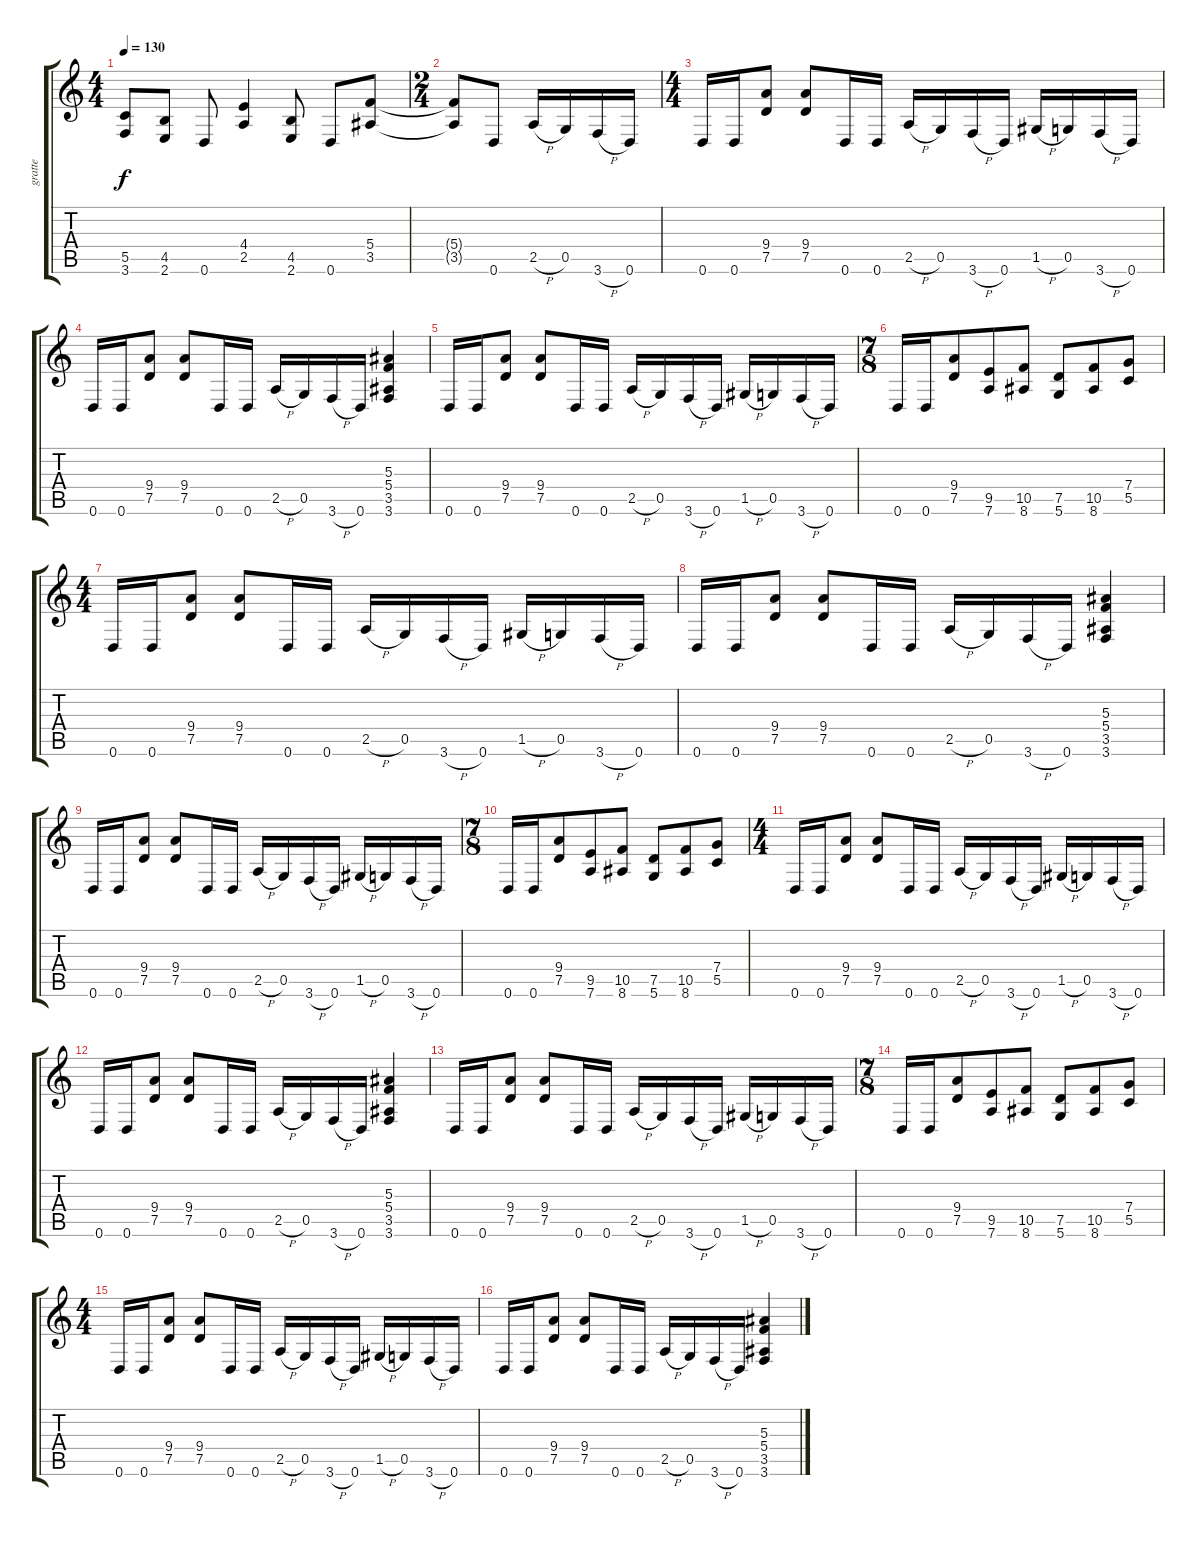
\track ("gratte" "gratte") {instrument distortionguitar}
\staff {score tabs}
\tuning (D4 A3 F3 C3 G2 D2) {hide}
\ts (4 4)
\tempo 130
\clef g2
\ks c
(5.5 3.6).8{dy f} (4.5 2.6).8 0.6.8 (4.4 2.5).4 (4.5 2.6).8 0.6.8 (5.4 3.5).8 |
\ts (2 4)
(5.4{t} 3.5{t}).8 0.6.8 2.5{h}.16 0.5.16 3.6{h}.16 0.6.16 |
\ts (4 4)
0.6.16 0.6.16 (9.4 7.5).8 (9.4 7.5).8 0.6.16 0.6.16 2.5{h}.16 0.5.16 3.6{h}.16 0.6.16 1.5{h}.16 0.5.16 3.6{h}.16 0.6.16 |
0.6.16 0.6.16 (9.4 7.5).8 (9.4 7.5).8 0.6.16 0.6.16 2.5{h}.16 0.5.16 3.6{h}.16 0.6.16 (5.3 5.4 3.5 3.6).4 |
0.6.16 0.6.16 (9.4 7.5).8 (9.4 7.5).8 0.6.16 0.6.16 2.5{h}.16 0.5.16 3.6{h}.16 0.6.16 1.5{h}.16 0.5.16 3.6{h}.16 0.6.16 |
\ts (7 8)
0.6.16 0.6.16 (9.4 7.5).8 (9.5 7.6).8 (10.5 8.6).8 (7.5 5.6).8 (10.5 8.6).8 (7.4 5.5).8 |
\ts (4 4)
0.6.16 0.6.16 (9.4 7.5).8 (9.4 7.5).8 0.6.16 0.6.16 2.5{h}.16 0.5.16 3.6{h}.16 0.6.16 1.5{h}.16 0.5.16 3.6{h}.16 0.6.16 |
0.6.16 0.6.16 (9.4 7.5).8 (9.4 7.5).8 0.6.16 0.6.16 2.5{h}.16 0.5.16 3.6{h}.16 0.6.16 (5.3 5.4 3.5 3.6).4 |
0.6.16 0.6.16 (9.4 7.5).8 (9.4 7.5).8 0.6.16 0.6.16 2.5{h}.16 0.5.16 3.6{h}.16 0.6.16 1.5{h}.16 0.5.16 3.6{h}.16 0.6.16 |
\ts (7 8)
0.6.16 0.6.16 (9.4 7.5).8 (9.5 7.6).8 (10.5 8.6).8 (7.5 5.6).8 (10.5 8.6).8 (7.4 5.5).8 |
\ts (4 4)
0.6.16 0.6.16 (9.4 7.5).8 (9.4 7.5).8 0.6.16 0.6.16 2.5{h}.16 0.5.16 3.6{h}.16 0.6.16 1.5{h}.16 0.5.16 3.6{h}.16 0.6.16 |
0.6.16 0.6.16 (9.4 7.5).8 (9.4 7.5).8 0.6.16 0.6.16 2.5{h}.16 0.5.16 3.6{h}.16 0.6.16 (5.3 5.4 3.5 3.6).4 |
0.6.16 0.6.16 (9.4 7.5).8 (9.4 7.5).8 0.6.16 0.6.16 2.5{h}.16 0.5.16 3.6{h}.16 0.6.16 1.5{h}.16 0.5.16 3.6{h}.16 0.6.16 |
\ts (7 8)
0.6.16 0.6.16 (9.4 7.5).8 (9.5 7.6).8 (10.5 8.6).8 (7.5 5.6).8 (10.5 8.6).8 (7.4 5.5).8 |
\ts (4 4)
0.6.16 0.6.16 (9.4 7.5).8 (9.4 7.5).8 0.6.16 0.6.16 2.5{h}.16 0.5.16 3.6{h}.16 0.6.16 1.5{h}.16 0.5.16 3.6{h}.16 0.6.16 |
0.6.16 0.6.16 (9.4 7.5).8 (9.4 7.5).8 0.6.16 0.6.16 2.5{h}.16 0.5.16 3.6{h}.16 0.6.16 (5.3 5.4 3.5 3.6).4
